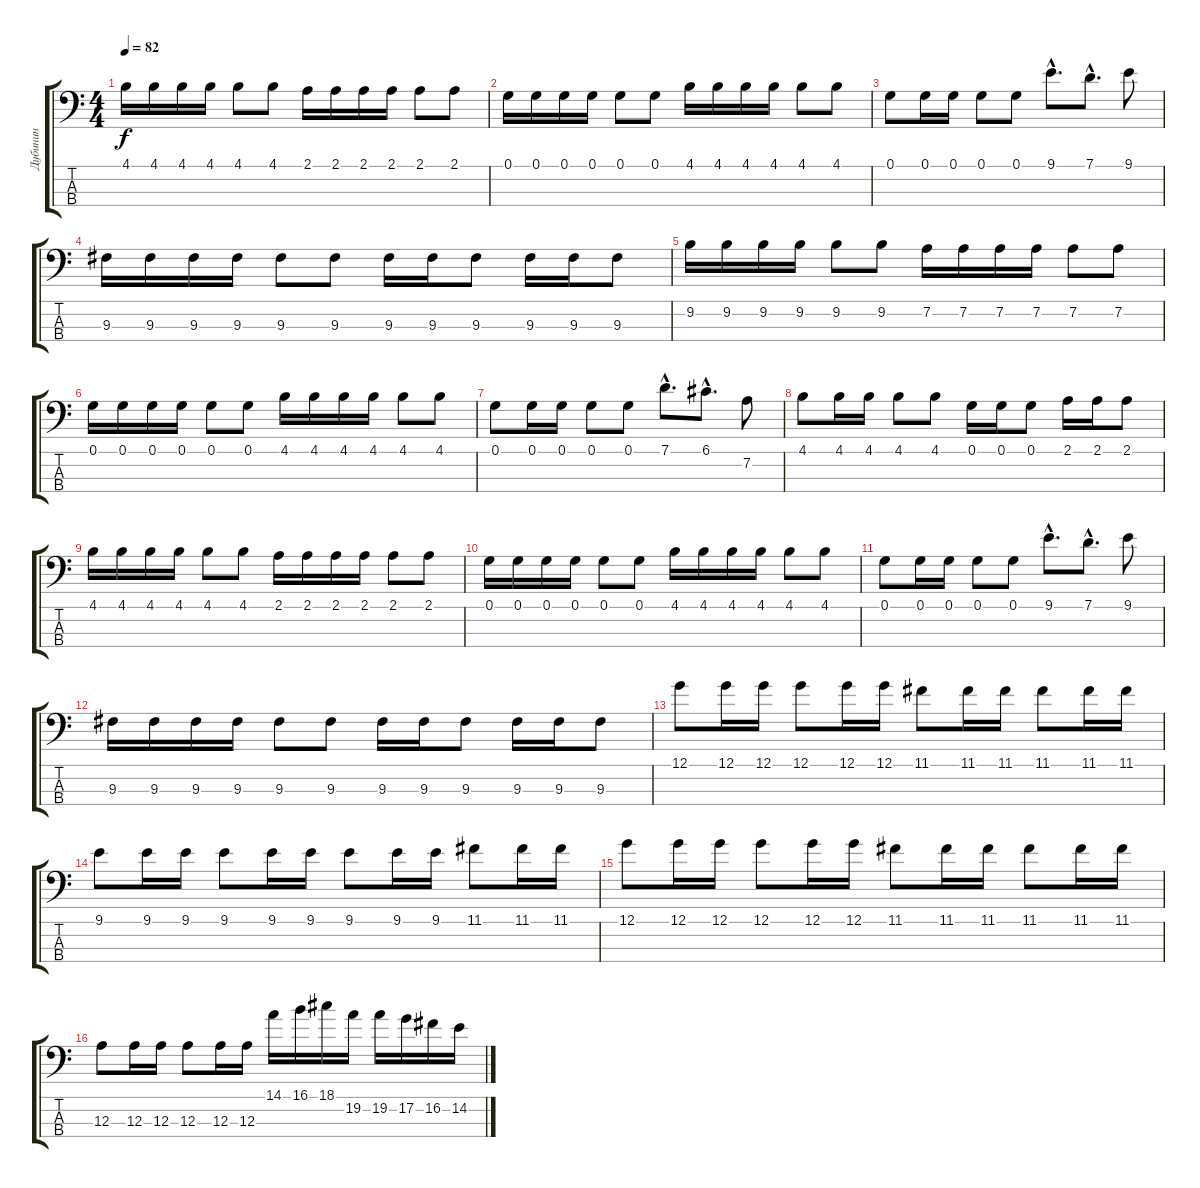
\track ("Дубинин" "Дубинин") {instrument electricbassfinger}
\staff {score tabs}
\tuning (G2 D2 A1 E1) {hide}
\ts (4 4)
\tempo 82
\clef f4
\ks c
4.1.16{dy f instrument electricbassfinger} 4.1.16 4.1.16 4.1.16 4.1.8 4.1.8 2.1.16 2.1.16 2.1.16 2.1.16 2.1.8 2.1.8 |
0.1.16 0.1.16 0.1.16 0.1.16 0.1.8 0.1.8 4.1.16 4.1.16 4.1.16 4.1.16 4.1.8 4.1.8 |
0.1.8 0.1.16 0.1.16 0.1.8 0.1.8 9.1{hac}.8{d} 7.1{hac}.8{d} 9.1.8 |
9.3.16 9.3.16 9.3.16 9.3.16 9.3.8 9.3.8 9.3.16 9.3.16 9.3.8 9.3.16 9.3.16 9.3.8 |
9.2.16 9.2.16 9.2.16 9.2.16 9.2.8 9.2.8 7.2.16 7.2.16 7.2.16 7.2.16 7.2.8 7.2.8 |
0.1.16 0.1.16 0.1.16 0.1.16 0.1.8 0.1.8 4.1.16 4.1.16 4.1.16 4.1.16 4.1.8 4.1.8 |
0.1.8 0.1.16 0.1.16 0.1.8 0.1.8 7.1{hac}.8{d} 6.1{hac}.8{d} 7.2.8 |
4.1.8 4.1.16 4.1.16 4.1.8 4.1.8 0.1.16 0.1.16 0.1.8 2.1.16 2.1.16 2.1.8 |
4.1.16 4.1.16 4.1.16 4.1.16 4.1.8 4.1.8 2.1.16 2.1.16 2.1.16 2.1.16 2.1.8 2.1.8 |
0.1.16 0.1.16 0.1.16 0.1.16 0.1.8 0.1.8 4.1.16 4.1.16 4.1.16 4.1.16 4.1.8 4.1.8 |
0.1.8 0.1.16 0.1.16 0.1.8 0.1.8 9.1{hac}.8{d} 7.1{hac}.8{d} 9.1.8 |
9.3.16 9.3.16 9.3.16 9.3.16 9.3.8 9.3.8 9.3.16 9.3.16 9.3.8 9.3.16 9.3.16 9.3.8 |
12.1.8 12.1.16 12.1.16 12.1.8 12.1.16 12.1.16 11.1.8 11.1.16 11.1.16 11.1.8 11.1.16 11.1.16 |
9.1.8 9.1.16 9.1.16 9.1.8 9.1.16 9.1.16 9.1.8 9.1.16 9.1.16 11.1.8 11.1.16 11.1.16 |
12.1.8 12.1.16 12.1.16 12.1.8 12.1.16 12.1.16 11.1.8 11.1.16 11.1.16 11.1.8 11.1.16 11.1.16 |
12.3.8 12.3.16 12.3.16 12.3.8 12.3.16 12.3.16 14.1.16 16.1.16 18.1.16 19.2.16 19.2.16 17.2.16 16.2.16 14.2.16
